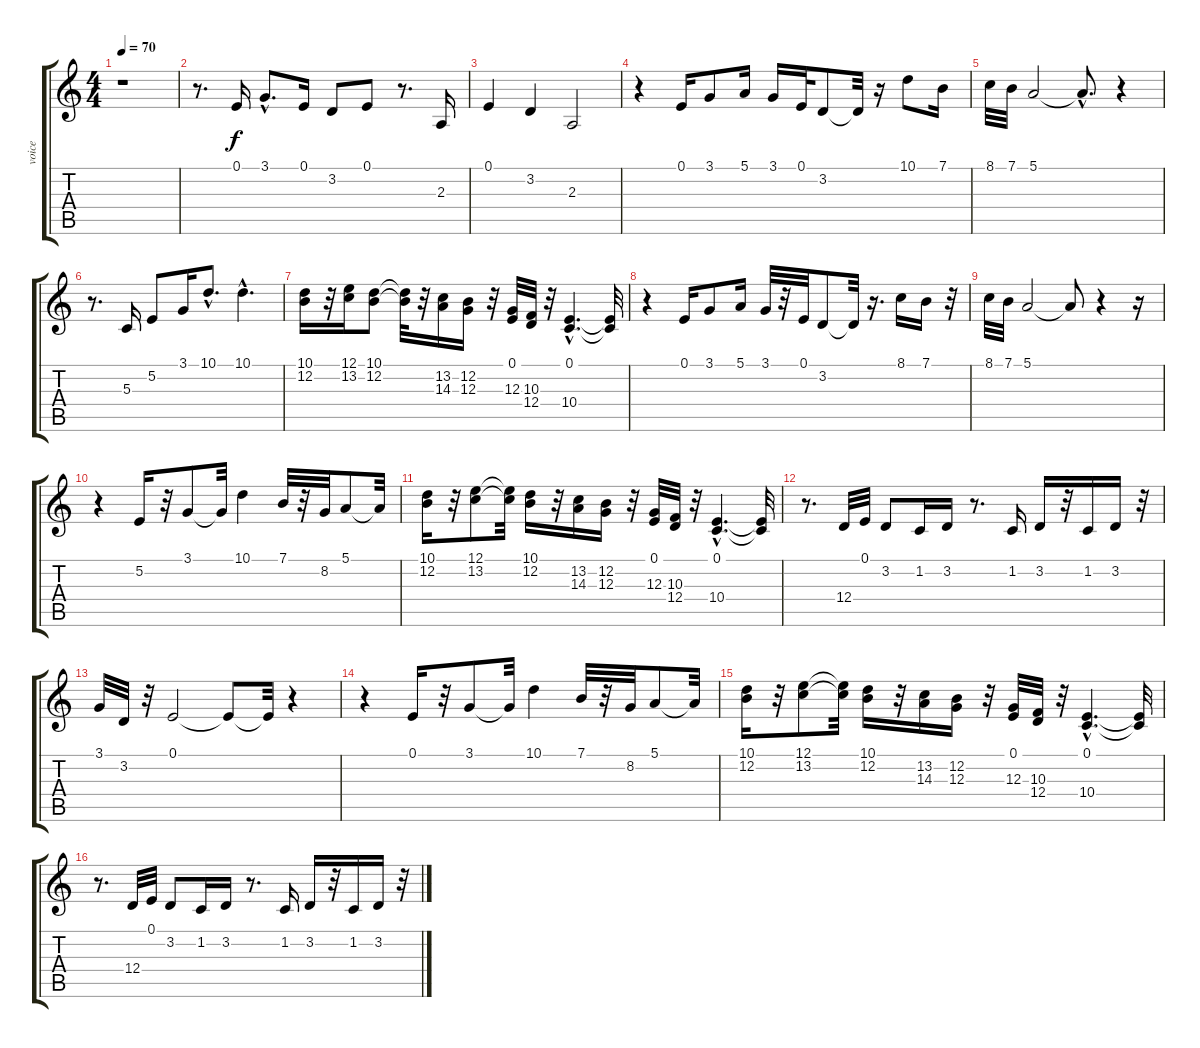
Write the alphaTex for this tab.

\track ("voice          " "voice     ") {instrument lead6voice}
\staff {score tabs}
\tuning (E4 B3 G3 D3 A2 E2) {hide}
\ts (4 4)
\tempo 70
\clef g2
\ks c
r.1{dy f} |
r.8{d} 0.1.16 3.1{hac}.8{d} 0.1.16 3.2.8 0.1.8 r.8{d} 2.3.16 |
0.1.4 3.2.4 2.3.2 |
r.4 0.1.16 3.1.8 5.1.16 3.1.16 0.1.32 3.2.8 3.2{t}.32 r.16 10.1.8 7.1.16 |
8.1.32 7.1.32 5.1.2 5.1{hac t}.8{d} r.4 |
r.8{d} 5.3.16 5.2.8 3.1.16 10.1{hac}.8{d} 10.1{hac}.4{d} |
(10.1 12.2).16 r.32 (12.1 13.2).16 (10.1 12.2).8 (10.1{t} 12.2{t}).32 r.32 (13.2 14.3).16 (12.2 12.3).16 r.32 (0.1 12.3).32 (10.3 12.4).32 r.32 (0.1{hac} 10.4{hac}).4{d} (0.1{t} 10.4{t}).32 |
r.4 0.1.16 3.1.8 5.1.16 3.1.32 r.32 0.1.32 3.2.8 3.2{t}.32 r.16{d} 8.1.16 7.1.16 r.32 |
8.1.32 7.1.32 5.1.2 5.1{t}.8 r.4 r.16 |
r.4 5.2.16 r.32 3.1.8 3.1{t}.32 10.1.4 7.1.32 r.32 8.2.32 5.1.8 5.1{t}.32 |
(10.1 12.2).16 r.32 (12.1 13.2).8 (12.1{t} 13.2{t}).32 (10.1 12.2).16 r.32 (13.2 14.3).16 (12.2 12.3).16 r.32 (0.1 12.3).32 (10.3 12.4).32 r.32 (0.1{hac} 10.4{hac}).4{d} (0.1{t} 10.4{t}).32 |
r.8{d} 12.4.32 0.1.32 3.2.8 1.2.16 3.2.16 r.8{d} 1.2.16 3.2.16 r.32 1.2.16 3.2.16 r.32 |
3.1.32 3.2.32 r.32 0.1.2 0.1{t}.8 0.1{t}.32 r.4 |
r.4 0.1.16 r.32 3.1.8 3.1{t}.32 10.1.4 7.1.32 r.32 8.2.32 5.1.8 5.1{t}.32 |
(10.1 12.2).16 r.32 (12.1 13.2).8 (12.1{t} 13.2{t}).32 (10.1 12.2).16 r.32 (13.2 14.3).16 (12.2 12.3).16 r.32 (0.1 12.3).32 (10.3 12.4).32 r.32 (0.1{hac} 10.4{hac}).4{d} (0.1{t} 10.4{t}).32 |
r.8{d} 12.4.32 0.1.32 3.2.8 1.2.16 3.2.16 r.8{d} 1.2.16 3.2.16 r.32 1.2.16 3.2.16 r.32
